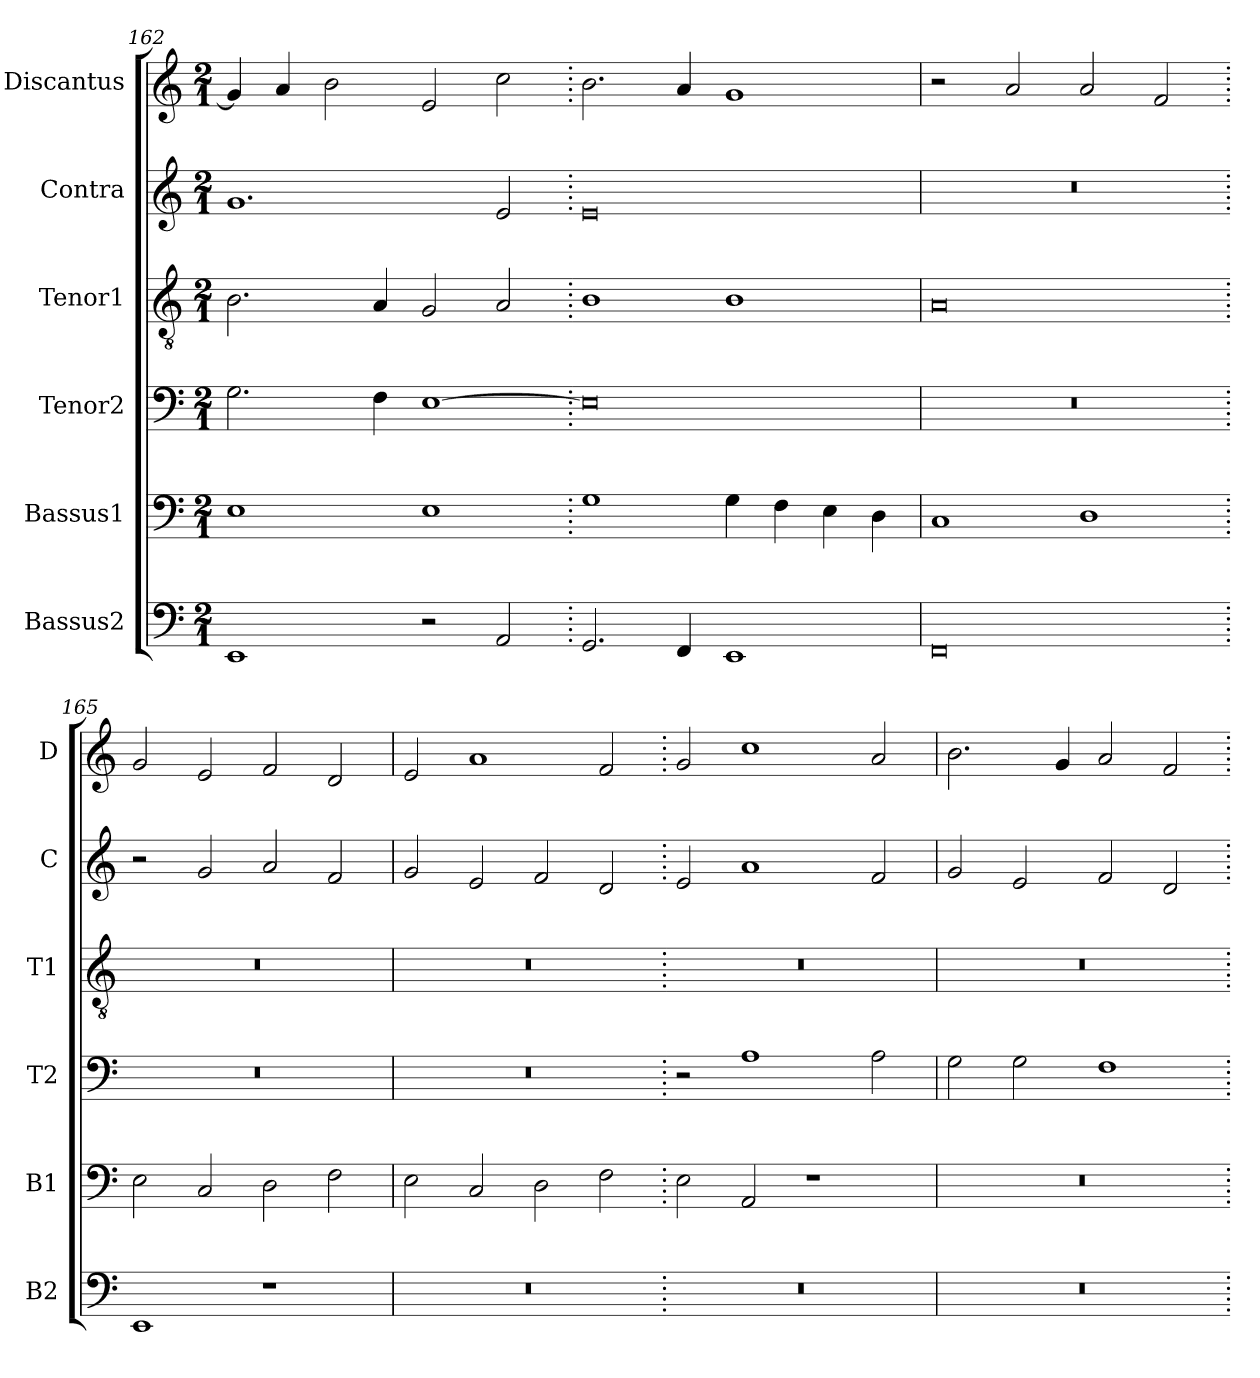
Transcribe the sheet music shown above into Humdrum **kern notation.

**kern	**kern	**kern	**kern	**kern	**kern
*part6	*part5	*part4	*part3	*part2	*part1
*staff6	*staff5	*staff4	*staff3	*staff2	*staff1
*I"Bassus2	*I"Bassus1	*I"Tenor2	*I"Tenor1	*I"Contra	*I"Discantus
*I'B2	*I'B1	*I'T2	*I'T1	*I'C	*I'D
*clefF4	*clefF4	*clefF4	*clefGv2	*clefG2	*clefG2
*k[]	*k[]	*k[]	*k[]	*k[]	*k[]
*M2/1	*M2/1	*M2/1	*M2/1	*M2/1	*M2/1
=162	=162	=162	=162	=162	=162
1EE	1E	2.G\	2.B\	1.g	4g/]
.	.	.	.	.	4a/
.	.	.	.	.	2b\
.	.	4F\	4A/	.	.
2r	1E	[1E	2G/	.	2e/
2AA/	.	.	2A/	2e/	2cc\
=163.	=163.	=163.	=163.	=163.	=163.
2.GG/	1G	0E]	1B	0e	2.b\
4FF/	.	.	.	.	4a/
1EE	4G\	.	1B	.	1g
.	4F\	.	.	.	.
.	4E\	.	.	.	.
.	4D\	.	.	.	.
=164	=164	=164	=164	=164	=164
0FF	1C	0r	0A	0r	2r
.	.	.	.	.	2a/
.	1D	.	.	.	2a/
.	.	.	.	.	2f/
=165.	=165.	=165.	=165.	=165.	=165.
1EE	2E\	0r	0r	2r	2g/
.	2C/	.	.	2g/	2e/
1r	2D\	.	.	2a/	2f/
.	2F\	.	.	2f/	2d/
=166	=166	=166	=166	=166	=166
0r	2E\	0r	0r	2g/	2e/
.	2C/	.	.	2e/	1a
.	2D\	.	.	2f/	.
.	2F\	.	.	2d/	2f/
=167.	=167.	=167.	=167.	=167.	=167.
0r	2E\	2r	0r	2e/	2g/
.	2AA/	1A	.	1a	1cc
.	1r	.	.	.	.
.	.	2A\	.	2f/	2a/
=168	=168	=168	=168	=168	=168
0r	0r	2G\	0r	2g/	2.b\
.	.	2G\	.	2e/	.
.	.	.	.	.	4g/
.	.	1F	.	2f/	2a/
.	.	.	.	2d/	2f/
=.	=.	=.	=.	=.	=.
*-	*-	*-	*-	*-	*-
